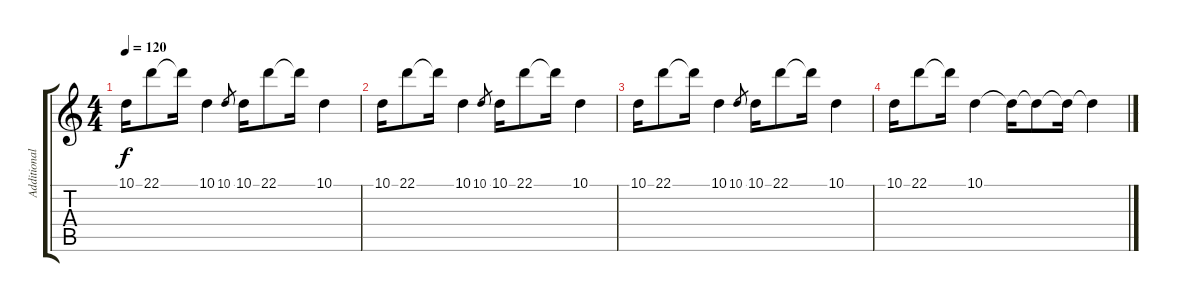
\track ("Additional Piano" "Additional") {instrument honkytonkpiano}
\staff {score tabs}
\tuning (E4 B3 G3 D3 A2 E2) {hide}
\ts (4 4)
\tempo 120
\clef g2
\ks c
10.1.16{dy f} 22.1.8 22.1{t}.16 10.1.4 10.1.8{gr} 10.1.16 22.1.8 22.1{t}.16 10.1.4 |
10.1.16 22.1.8 22.1{t}.16 10.1.4 10.1.8{gr} 10.1.16 22.1.8 22.1{t}.16 10.1.4 |
10.1.16 22.1.8 22.1{t}.16 10.1.4 10.1.8{gr} 10.1.16 22.1.8 22.1{t}.16 10.1.4 |
10.1.16 22.1.8 22.1{t}.16 10.1.4 10.1{t}.16 10.1{t}.8 10.1{t}.16 10.1{t}.4
